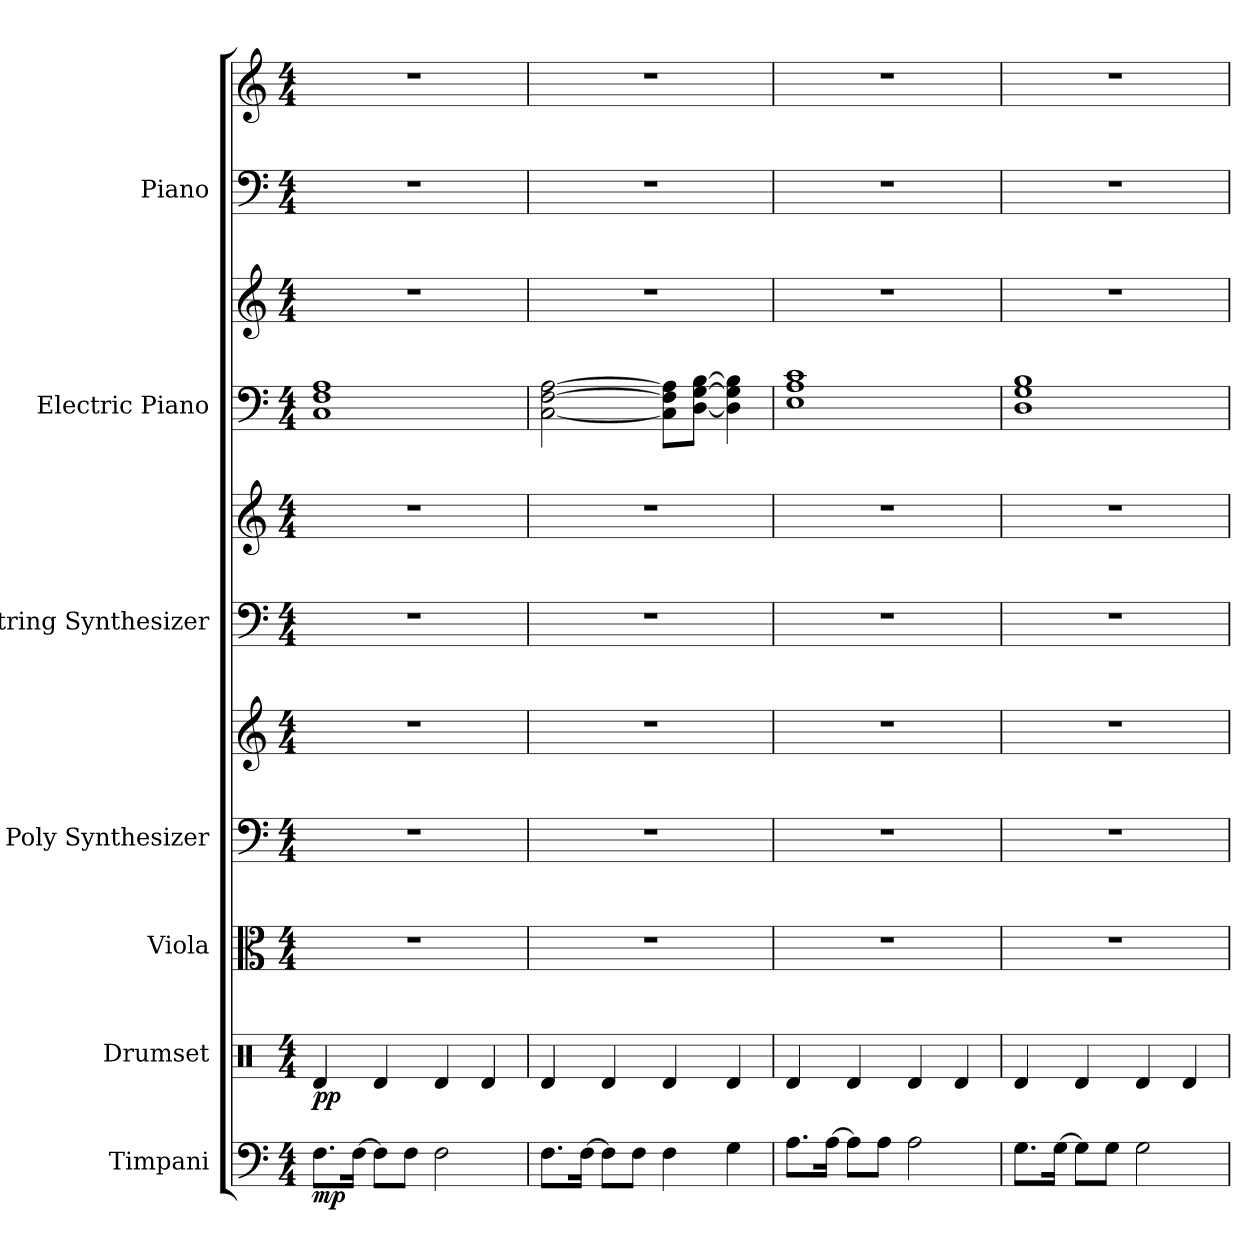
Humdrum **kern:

**kern	**dynam	**kern	**dynam	**kern	**kern	**kern	**kern	**kern	**kern	**kern	**kern	**kern
*part7	*part7	*part6	*part6	*part5	*part4	*part4	*part3	*part3	*part2	*part2	*part1	*part1
*staff11	*staff11	*staff10	*staff10	*staff9	*staff8	*staff7	*staff6	*staff5	*staff4	*staff3	*staff2	*staff1
*I"Timpani	*	*I"Drumset	*	*I"Viola	*I"Poly Synthesizer	*	*I"String Synthesizer	*	*I"Electric Piano	*	*I"Piano	*
*I'Timp.	*	*I'D. Set	*	*I'Vla.	*I'Synth.	*	*I'Synth.	*	*I'El. Pno.	*	*I'Pno.	*
*clefF4	*	*clefX	*	*clefC3	*clefF4	*clefG2	*clefF4	*clefG2	*clefF4	*clefG2	*clefF4	*clefG2
*k[]	*	*k[]	*	*k[]	*k[]	*k[]	*k[]	*k[]	*k[]	*k[]	*k[]	*k[]
*M4/4	*	*M4/4	*	*M4/4	*M4/4	*M4/4	*M4/4	*M4/4	*M4/4	*M4/4	*M4/4	*M4/4
*MM130	*	*MM130	*	*MM130	*MM130	*MM130	*MM130	*MM130	*MM130	*MM130	*MM130	*MM130
=1	=1	=1	=1	=1	=1	=1	=1	=1	=1	=1	=1	=1
!	!LO:DY:b	!	!LO:DY:b	!	!	!	!	!	!	!	!	!
8.F\L	mp	4Rd/	pp	1r	1r	1r	1r	1r	1C 1F 1A	1r	1r	1r
[16F\Jk	.	.	.	.	.	.	.	.	.	.	.	.
8F\L]	.	4Rd/	.	.	.	.	.	.	.	.	.	.
8F\J	.	.	.	.	.	.	.	.	.	.	.	.
2F\	.	4Rd/	.	.	.	.	.	.	.	.	.	.
.	.	4Rd/	.	.	.	.	.	.	.	.	.	.
=2	=2	=2	=2	=2	=2	=2	=2	=2	=2	=2	=2	=2
8.F\L	.	4Rd/	.	1r	1r	1r	1r	1r	[2C\ [2F\ [2A\	1r	1r	1r
[16F\Jk	.	.	.	.	.	.	.	.	.	.	.	.
8F\L]	.	4Rd/	.	.	.	.	.	.	.	.	.	.
8F\J	.	.	.	.	.	.	.	.	.	.	.	.
4F\	.	4Rd/	.	.	.	.	.	.	8C\] 8F\] 8A\]L	.	.	.
.	.	.	.	.	.	.	.	.	[8D\ [8G\ [8B\J	.	.	.
4G\	.	4Rd/	.	.	.	.	.	.	4D\] 4G\] 4B\]	.	.	.
=3	=3	=3	=3	=3	=3	=3	=3	=3	=3	=3	=3	=3
8.A\L	.	4Rd/	.	1r	1r	1r	1r	1r	1E 1A 1c	1r	1r	1r
[16A\Jk	.	.	.	.	.	.	.	.	.	.	.	.
8A\L]	.	4Rd/	.	.	.	.	.	.	.	.	.	.
8A\J	.	.	.	.	.	.	.	.	.	.	.	.
2A\	.	4Rd/	.	.	.	.	.	.	.	.	.	.
.	.	4Rd/	.	.	.	.	.	.	.	.	.	.
=4	=4	=4	=4	=4	=4	=4	=4	=4	=4	=4	=4	=4
8.G\L	.	4Rd/	.	1r	1r	1r	1r	1r	1D 1G 1B	1r	1r	1r
[16G\Jk	.	.	.	.	.	.	.	.	.	.	.	.
8G\L]	.	4Rd/	.	.	.	.	.	.	.	.	.	.
8G\J	.	.	.	.	.	.	.	.	.	.	.	.
2G\	.	4Rd/	.	.	.	.	.	.	.	.	.	.
.	.	4Rd/	.	.	.	.	.	.	.	.	.	.
=	=	=	=	=	=	=	=	=	=	=	=	=
*-	*-	*-	*-	*-	*-	*-	*-	*-	*-	*-	*-	*-
